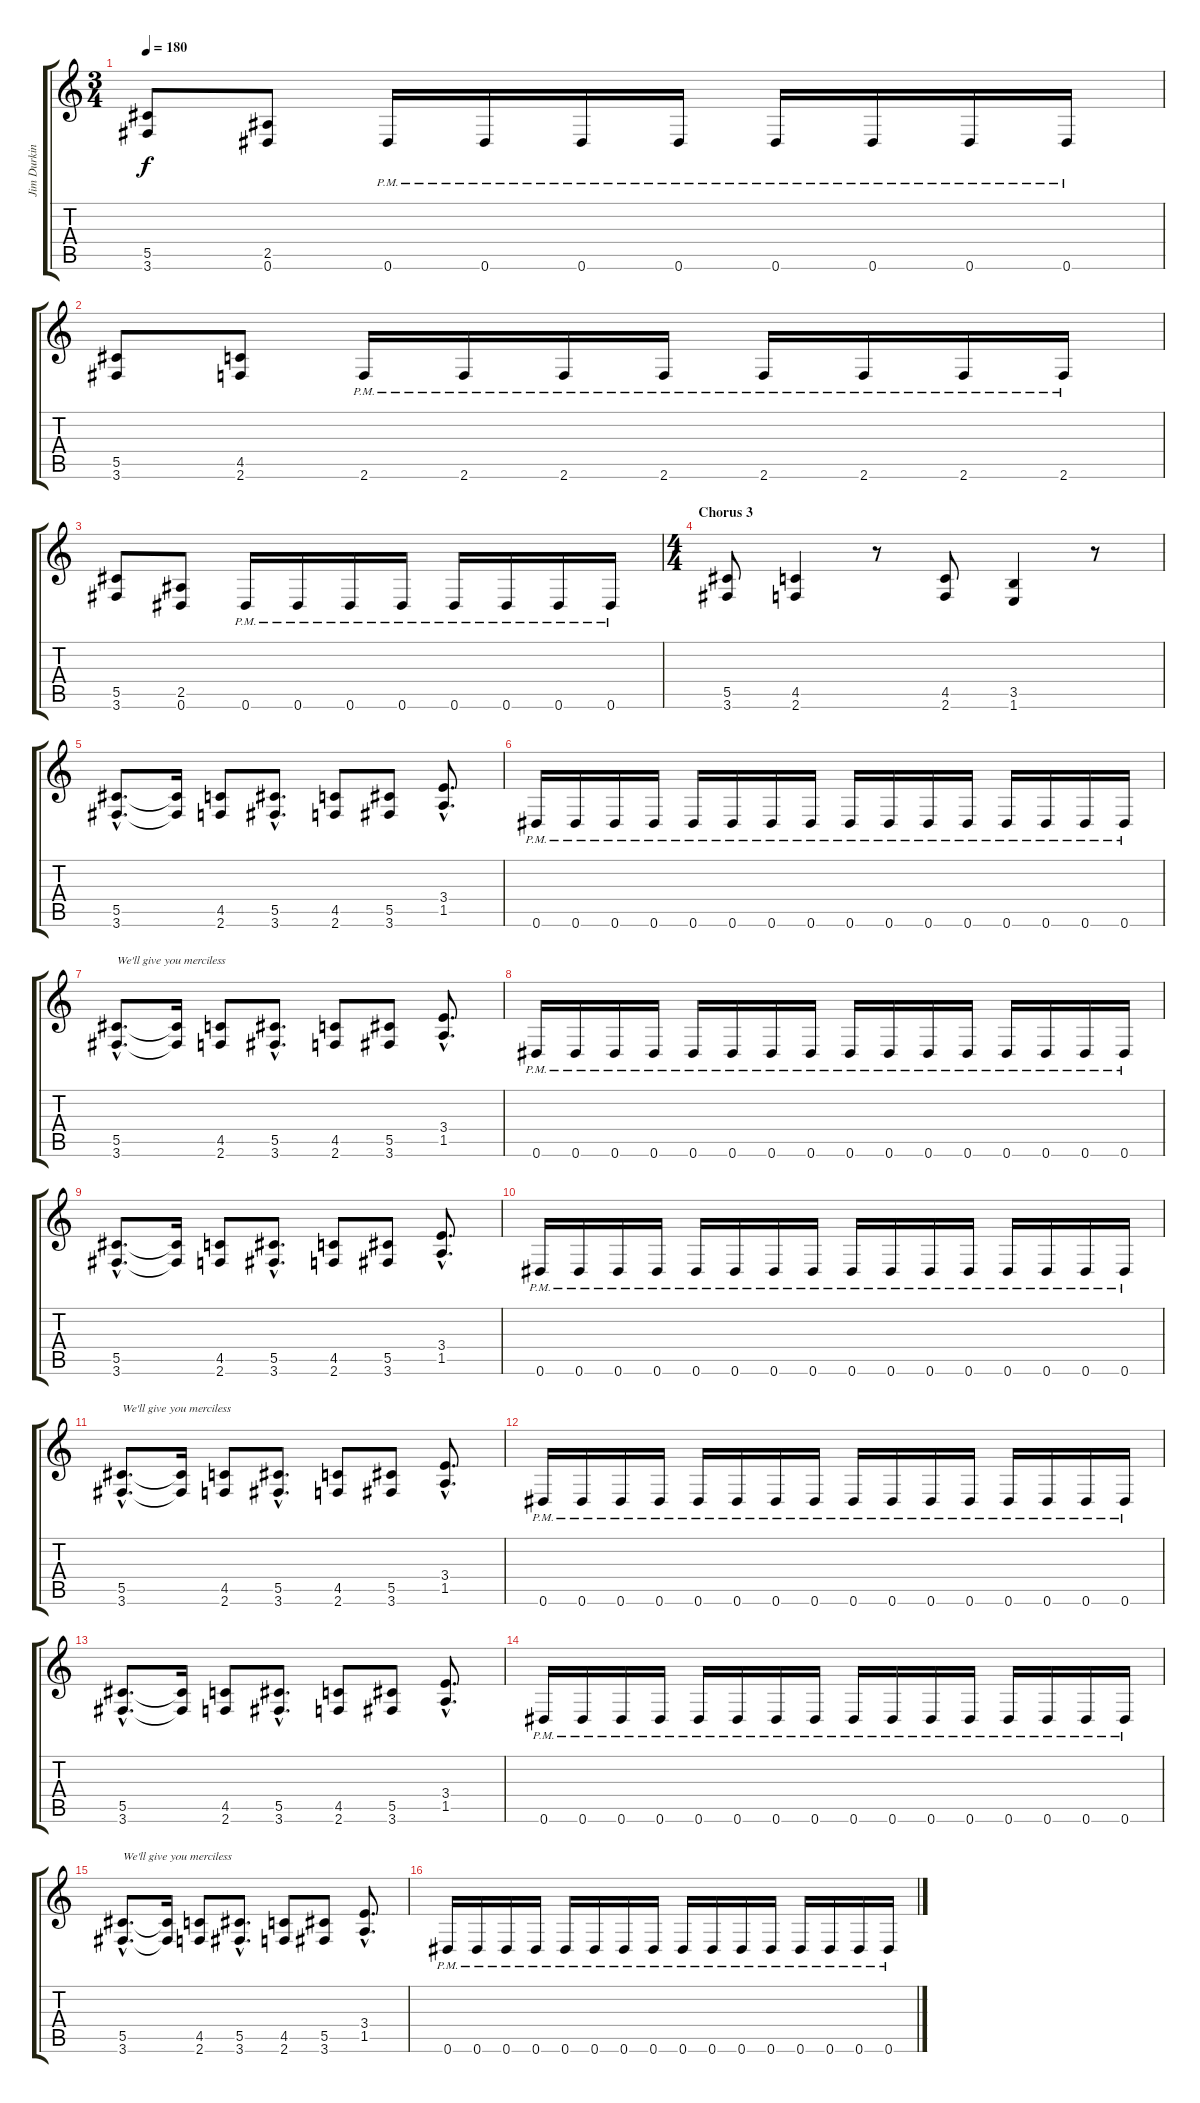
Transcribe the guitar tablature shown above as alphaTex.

\track ("Jim Durkin" "Jim Durkin") {instrument distortionguitar}
\staff {score tabs}
\tuning (Eb4 Bb3 Gb3 Db3 Ab2 Eb2) {hide}
\ts (3 4)
\tempo 180
\clef g2
\ks c
(5.5 3.6).8{dy f} (2.5 0.6).8 0.6{pm}.16 0.6{pm}.16 0.6{pm}.16 0.6{pm}.16 0.6{pm}.16 0.6{pm}.16 0.6{pm}.16 0.6{pm}.16 |
(5.5 3.6).8 (4.5 2.6).8 2.6{pm}.16 2.6{pm}.16 2.6{pm}.16 2.6{pm}.16 2.6{pm}.16 2.6{pm}.16 2.6{pm}.16 2.6{pm}.16 |
(5.5 3.6).8 (2.5 0.6).8 0.6{pm}.16 0.6{pm}.16 0.6{pm}.16 0.6{pm}.16 0.6{pm}.16 0.6{pm}.16 0.6{pm}.16 0.6{pm}.16 |
\ts (4 4)
\section ("" "Chorus 3")
(5.5 3.6).8 (4.5 2.6).4 r.8 (4.5 2.6).8 (3.5 1.6).4 r.8 |
(5.5{hac} 3.6{hac}).8{d} (5.5{t} 3.6{t}).16 (4.5 2.6).8 (5.5{hac} 3.6{hac}).8{d} (4.5 2.6).8 (5.5 3.6).8 (3.4{hac} 1.5{hac}).8{d} |
0.6{pm}.16 0.6{pm}.16 0.6{pm}.16 0.6{pm}.16 0.6{pm}.16 0.6{pm}.16 0.6{pm}.16 0.6{pm}.16 0.6{pm}.16 0.6{pm}.16 0.6{pm}.16 0.6{pm}.16 0.6{pm}.16 0.6{pm}.16 0.6{pm}.16 0.6{pm}.16 |
(5.5{hac} 3.6{hac}).8{d txt "We'll give you merciless"} (5.5{t} 3.6{t}).16 (4.5 2.6).8 (5.5{hac} 3.6{hac}).8{d} (4.5 2.6).8 (5.5 3.6).8 (3.4{hac} 1.5{hac}).8{d} |
0.6{pm}.16 0.6{pm}.16 0.6{pm}.16 0.6{pm}.16 0.6{pm}.16 0.6{pm}.16 0.6{pm}.16 0.6{pm}.16 0.6{pm}.16 0.6{pm}.16 0.6{pm}.16 0.6{pm}.16 0.6{pm}.16 0.6{pm}.16 0.6{pm}.16 0.6{pm}.16 |
(5.5{hac} 3.6{hac}).8{d} (5.5{t} 3.6{t}).16 (4.5 2.6).8 (5.5{hac} 3.6{hac}).8{d} (4.5 2.6).8 (5.5 3.6).8 (3.4{hac} 1.5{hac}).8{d} |
0.6{pm}.16 0.6{pm}.16 0.6{pm}.16 0.6{pm}.16 0.6{pm}.16 0.6{pm}.16 0.6{pm}.16 0.6{pm}.16 0.6{pm}.16 0.6{pm}.16 0.6{pm}.16 0.6{pm}.16 0.6{pm}.16 0.6{pm}.16 0.6{pm}.16 0.6{pm}.16 |
(5.5{hac} 3.6{hac}).8{d txt "We'll give you merciless"} (5.5{t} 3.6{t}).16 (4.5 2.6).8 (5.5{hac} 3.6{hac}).8{d} (4.5 2.6).8 (5.5 3.6).8 (3.4{hac} 1.5{hac}).8{d} |
0.6{pm}.16 0.6{pm}.16 0.6{pm}.16 0.6{pm}.16 0.6{pm}.16 0.6{pm}.16 0.6{pm}.16 0.6{pm}.16 0.6{pm}.16 0.6{pm}.16 0.6{pm}.16 0.6{pm}.16 0.6{pm}.16 0.6{pm}.16 0.6{pm}.16 0.6{pm}.16 |
(5.5{hac} 3.6{hac}).8{d} (5.5{t} 3.6{t}).16 (4.5 2.6).8 (5.5{hac} 3.6{hac}).8{d} (4.5 2.6).8 (5.5 3.6).8 (3.4{hac} 1.5{hac}).8{d} |
0.6{pm}.16 0.6{pm}.16 0.6{pm}.16 0.6{pm}.16 0.6{pm}.16 0.6{pm}.16 0.6{pm}.16 0.6{pm}.16 0.6{pm}.16 0.6{pm}.16 0.6{pm}.16 0.6{pm}.16 0.6{pm}.16 0.6{pm}.16 0.6{pm}.16 0.6{pm}.16 |
(5.5{hac} 3.6{hac}).8{d txt "We'll give you merciless"} (5.5{t} 3.6{t}).16 (4.5 2.6).8 (5.5{hac} 3.6{hac}).8{d} (4.5 2.6).8 (5.5 3.6).8 (3.4{hac} 1.5{hac}).8{d} |
0.6{pm}.16 0.6{pm}.16 0.6{pm}.16 0.6{pm}.16 0.6{pm}.16 0.6{pm}.16 0.6{pm}.16 0.6{pm}.16 0.6{pm}.16 0.6{pm}.16 0.6{pm}.16 0.6{pm}.16 0.6{pm}.16 0.6{pm}.16 0.6{pm}.16 0.6{pm}.16
